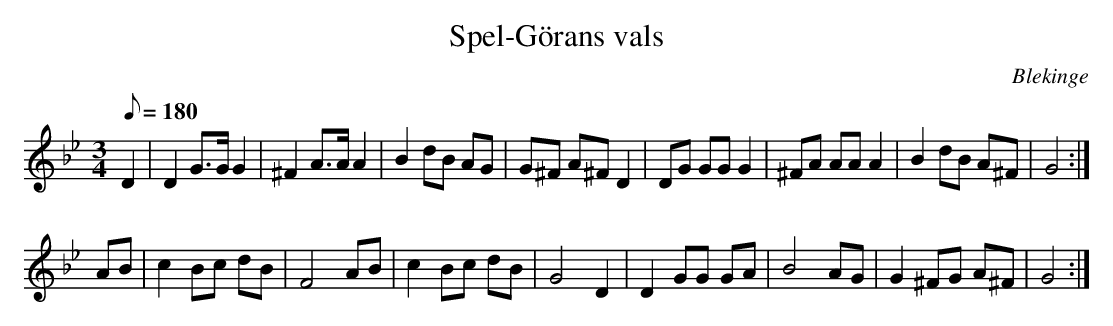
X:1
T:Spel-Görans vals
O:Blekinge
M:3/4
L:1/8
K:Gm
Q:180
D2| D2 G3/2G/2 G2 | ^F2 A3/2A/2 A2 | B2 dB AG | G^F A^F D2 | DG GG G2 | ^FA AA A2 | B2 dB A^F | G4  :|
AB | c2 Bc dB | F4 AB | c2 Bc dB | G4 D2 | D2 GG GA | B4 AG | G2 ^FG A^F | G4 :|
